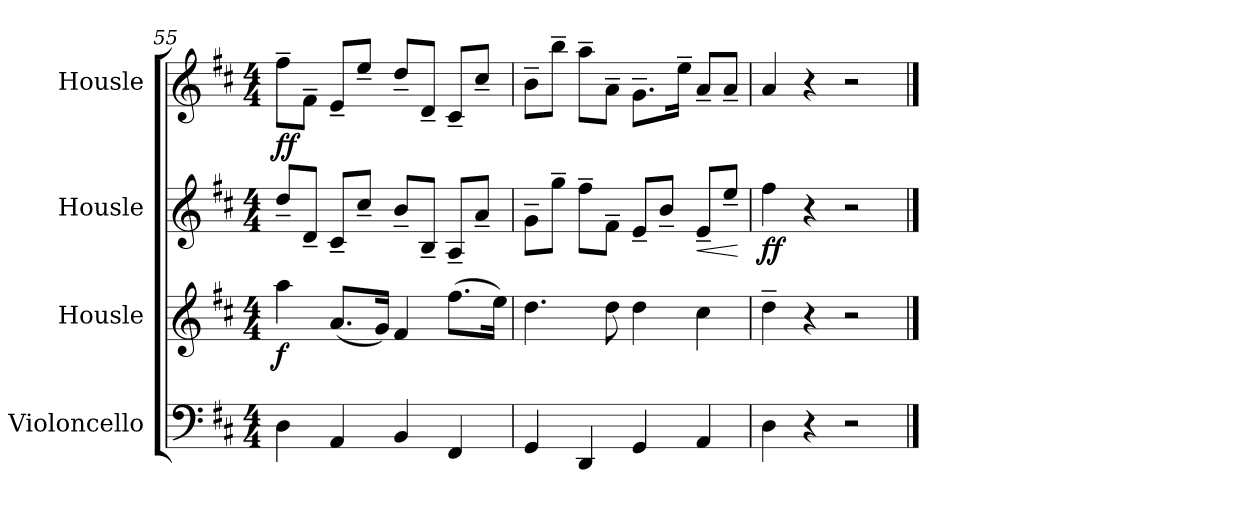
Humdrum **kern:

**kern	**kern	**dynam	**kern	**dynam	**kern	**dynam
*part4	*part3	*part3	*part2	*part2	*part1	*part1
*staff4	*staff3	*staff3	*staff2	*staff2	*staff1	*staff1
*I"Violoncello	*I"Housle	*	*I"Housle	*	*I"Housle	*
*I'Vc.	*I'Hsl.	*	*I'Hsl.	*	*I'Hsl.	*
!!LO:PB:g=z
*clefF4	*clefG2	*	*clefG2	*	*clefG2	*
*k[f#c#]	*k[f#c#]	*	*k[f#c#]	*	*k[f#c#]	*
*M4/4	*M4/4	*	*M4/4	*	*M4/4	*
=55	=55	=55	=55	=55	=55	=55
!	!	!LO:DY:b	!	!	!	!LO:DY:b
4D\	4aa\	f	8dd~/L	.	8ff#~\L	ff
.	.	.	8d~/J	.	8f#~\J	.
4AA/	(8.a/L	.	8c#~/L	.	8e~/L	.
.	.	.	8cc#~/J	.	8ee~/J	.
.	16g/Jk)	.	.	.	.	.
4BB/	4f#/	.	8b~/L	.	8dd~/L	.
.	.	.	8B~/J	.	8d~/J	.
4FF#/	(8.ff#\L	.	8A~/L	.	8c#~/L	.
.	.	.	8a~/J	.	8cc#~/J	.
.	16ee\Jk)	.	.	.	.	.
=56	=56	=56	=56	=56	=56	=56
4GG/	4.dd\	.	8g~\L	.	8b~\L	.
.	.	.	8gg~\J	.	8bb~\J	.
4DD/	.	.	8ff#~\L	.	8aa~\L	.
.	8dd\	.	8f#~\J	.	8a~\J	.
4GG/	4dd\	.	8e~/L	.	8.g~\L	.
.	.	.	8b~/J	.	.	.
.	.	.	.	.	16ee~\Jk	.
!	!	!	!	!LO:HP:b	!	!
4AA/	4cc#\	.	8e~/L	<	8a~/L	.
.	.	.	8ee~/J	.	8a~/J	.
.	.	.	.	[	.	.
=57	=57	=57	=57	=57	=57	=57
!	!	!	!	!LO:DY:b	!	!
4D\	4dd~\	.	4ff#\	ff	4a/	.
4r	4r	.	4r	.	4r	.
2r	2r	.	2r	.	2r	.
==	==	==	==	==	==	==
*-	*-	*-	*-	*-	*-	*-
